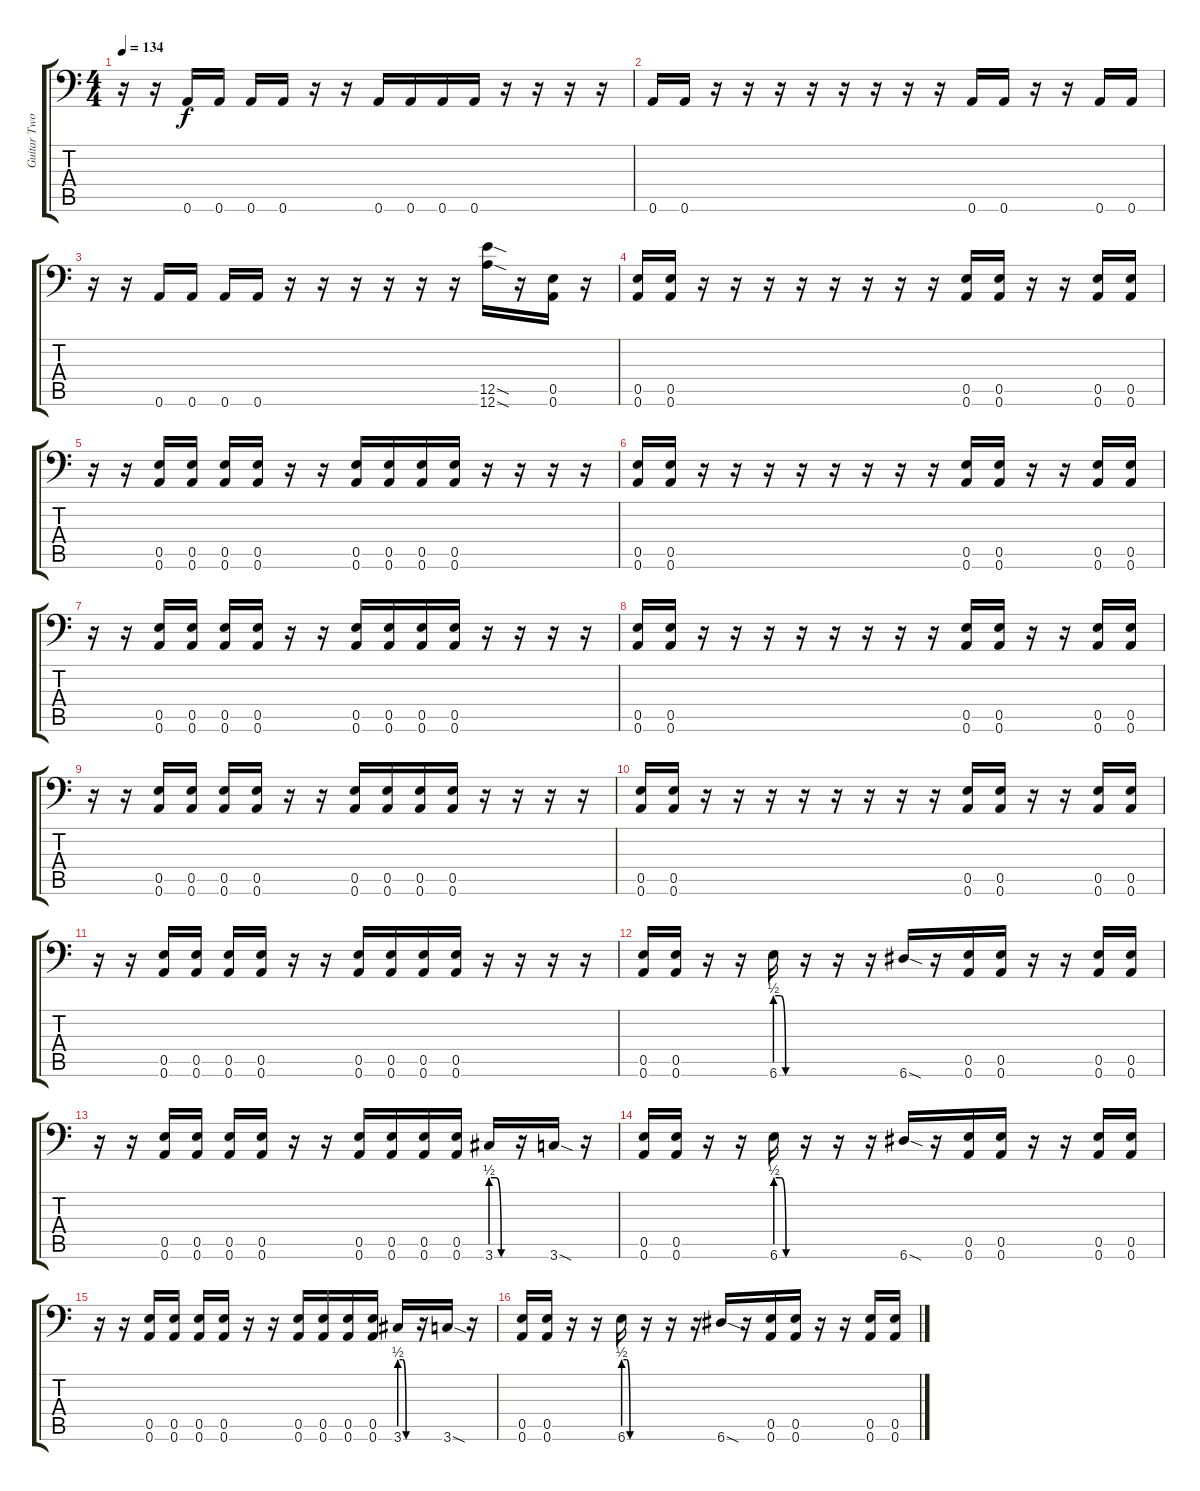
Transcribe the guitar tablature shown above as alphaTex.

\track ("Guitar Two" "Guitar Two") {instrument distortionguitar}
\staff {score tabs}
\tuning (B3 Gb3 D3 A2 E2 A1) {hide}
\ts (4 4)
\tempo 134
\clef f4
\ks c
r.16{dy f} r.16 0.6.16 0.6.16 0.6.16 0.6.16 r.16 r.16 0.6.16 0.6.16 0.6.16 0.6.16 r.16 r.16 r.16 r.16 |
0.6.16 0.6.16 r.16 r.16 r.16 r.16 r.16 r.16 r.16 r.16 0.6.16 0.6.16 r.16 r.16 0.6.16 0.6.16 |
r.16 r.16 0.6.16 0.6.16 0.6.16 0.6.16 r.16 r.16 r.16 r.16 r.16 r.16 (12.5{sod} 12.6{sod}).16 r.16 (0.5 0.6).16 r.16 |
(0.5 0.6).16 (0.5 0.6).16 r.16 r.16 r.16 r.16 r.16 r.16 r.16 r.16 (0.5 0.6).16 (0.5 0.6).16 r.16 r.16 (0.5 0.6).16 (0.5 0.6).16 |
r.16 r.16 (0.5 0.6).16 (0.5 0.6).16 (0.5 0.6).16 (0.5 0.6).16 r.16 r.16 (0.5 0.6).16 (0.5 0.6).16 (0.5 0.6).16 (0.5 0.6).16 r.16 r.16 r.16 r.16 |
(0.5 0.6).16 (0.5 0.6).16 r.16 r.16 r.16 r.16 r.16 r.16 r.16 r.16 (0.5 0.6).16 (0.5 0.6).16 r.16 r.16 (0.5 0.6).16 (0.5 0.6).16 |
r.16 r.16 (0.5 0.6).16 (0.5 0.6).16 (0.5 0.6).16 (0.5 0.6).16 r.16 r.16 (0.5 0.6).16 (0.5 0.6).16 (0.5 0.6).16 (0.5 0.6).16 r.16 r.16 r.16 r.16 |
(0.5 0.6).16 (0.5 0.6).16 r.16 r.16 r.16 r.16 r.16 r.16 r.16 r.16 (0.5 0.6).16 (0.5 0.6).16 r.16 r.16 (0.5 0.6).16 (0.5 0.6).16 |
r.16 r.16 (0.5 0.6).16 (0.5 0.6).16 (0.5 0.6).16 (0.5 0.6).16 r.16 r.16 (0.5 0.6).16 (0.5 0.6).16 (0.5 0.6).16 (0.5 0.6).16 r.16 r.16 r.16 r.16 |
(0.5 0.6).16 (0.5 0.6).16 r.16 r.16 r.16 r.16 r.16 r.16 r.16 r.16 (0.5 0.6).16 (0.5 0.6).16 r.16 r.16 (0.5 0.6).16 (0.5 0.6).16 |
r.16 r.16 (0.5 0.6).16 (0.5 0.6).16 (0.5 0.6).16 (0.5 0.6).16 r.16 r.16 (0.5 0.6).16 (0.5 0.6).16 (0.5 0.6).16 (0.5 0.6).16 r.16 r.16 r.16 r.16 |
(0.5 0.6).16 (0.5 0.6).16 r.16 r.16 6.6{be (custom 0 2 15 2 30 0 60 0)}.16 r.16 r.16 r.16 6.6{sod}.16 r.16 (0.5 0.6).16 (0.5 0.6).16 r.16 r.16 (0.5 0.6).16 (0.5 0.6).16 |
r.16 r.16 (0.5 0.6).16 (0.5 0.6).16 (0.5 0.6).16 (0.5 0.6).16 r.16 r.16 (0.5 0.6).16 (0.5 0.6).16 (0.5 0.6).16 (0.5 0.6).16 3.6{be (custom 0 2 15 2 30 0 60 0)}.16 r.16 3.6{sod}.16 r.16 |
(0.5 0.6).16 (0.5 0.6).16 r.16 r.16 6.6{be (custom 0 2 15 2 30 0 60 0)}.16 r.16 r.16 r.16 6.6{sod}.16 r.16 (0.5 0.6).16 (0.5 0.6).16 r.16 r.16 (0.5 0.6).16 (0.5 0.6).16 |
r.16 r.16 (0.5 0.6).16 (0.5 0.6).16 (0.5 0.6).16 (0.5 0.6).16 r.16 r.16 (0.5 0.6).16 (0.5 0.6).16 (0.5 0.6).16 (0.5 0.6).16 3.6{be (custom 0 2 15 2 30 0 60 0)}.16 r.16 3.6{sod}.16 r.16 |
(0.5 0.6).16 (0.5 0.6).16 r.16 r.16 6.6{be (custom 0 2 15 2 30 0 60 0)}.16 r.16 r.16 r.16 6.6{sod}.16 r.16 (0.5 0.6).16 (0.5 0.6).16 r.16 r.16 (0.5 0.6).16 (0.5 0.6).16
